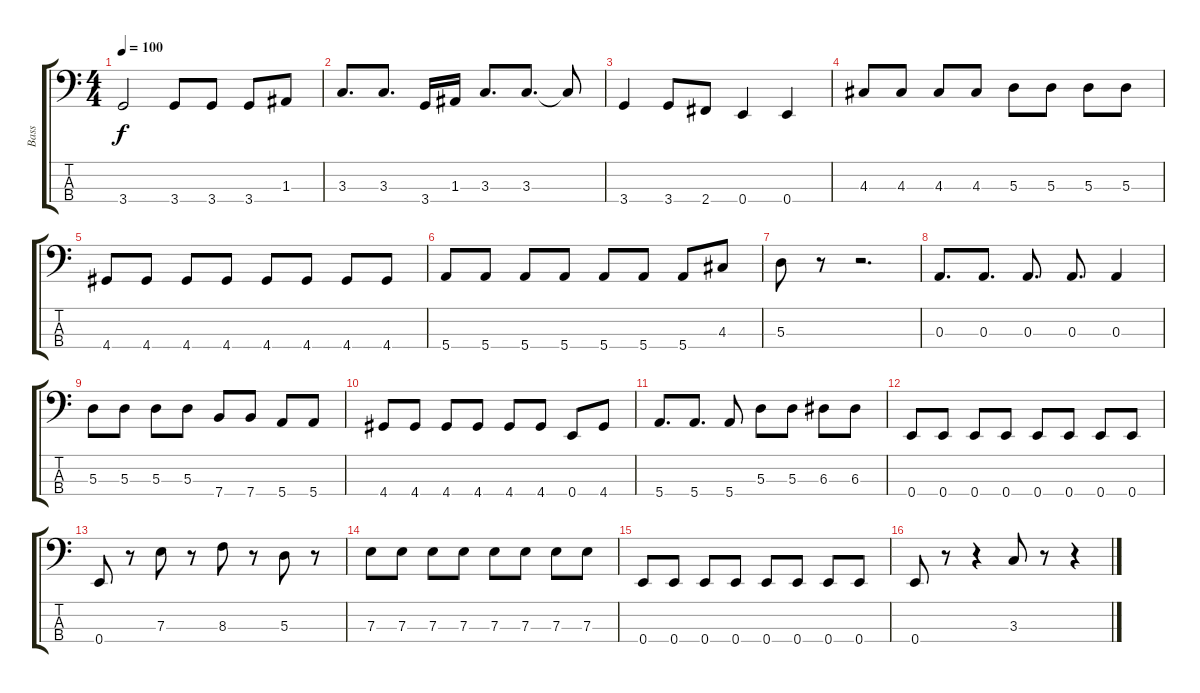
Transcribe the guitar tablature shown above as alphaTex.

\track ("Bass" "Bass") {instrument electricbassfinger}
\staff {score tabs}
\tuning (G2 D2 A1 E1) {hide}
\ts (4 4)
\tempo 100
\clef f4
\ks c
3.4.2{dy f} 3.4.8 3.4.8 3.4.8 1.3.8 |
3.3.8{d} 3.3.8{d} 3.4.16 1.3.16 3.3.8{d} 3.3.8{d} 3.3{t}.8 |
3.4.4 3.4.8 2.4.8 0.4.4 0.4.4 |
4.3.8 4.3.8 4.3.8 4.3.8 5.3.8 5.3.8 5.3.8 5.3.8 |
4.4.8 4.4.8 4.4.8 4.4.8 4.4.8 4.4.8 4.4.8 4.4.8 |
5.4.8 5.4.8 5.4.8 5.4.8 5.4.8 5.4.8 5.4.8 4.3.8 |
5.3.8 r.8 r.2{d} |
0.3.8{d} 0.3.8{d} 0.3.8{d} 0.3.8{d} 0.3.4 |
5.3.8 5.3.8 5.3.8 5.3.8 7.4.8 7.4.8 5.4.8 5.4.8 |
4.4.8 4.4.8 4.4.8 4.4.8 4.4.8 4.4.8 0.4.8 4.4.8 |
5.4.8{d} 5.4.8{d} 5.4.8 5.3.8 5.3.8 6.3.8 6.3.8 |
0.4.8 0.4.8 0.4.8 0.4.8 0.4.8 0.4.8 0.4.8 0.4.8 |
0.4.8 r.8 7.3.8 r.8 8.3.8 r.8 5.3.8 r.8 |
7.3.8 7.3.8 7.3.8 7.3.8 7.3.8 7.3.8 7.3.8 7.3.8 |
0.4.8 0.4.8 0.4.8 0.4.8 0.4.8 0.4.8 0.4.8 0.4.8 |
0.4.8 r.8 r.4 3.3.8 r.8 r.4
